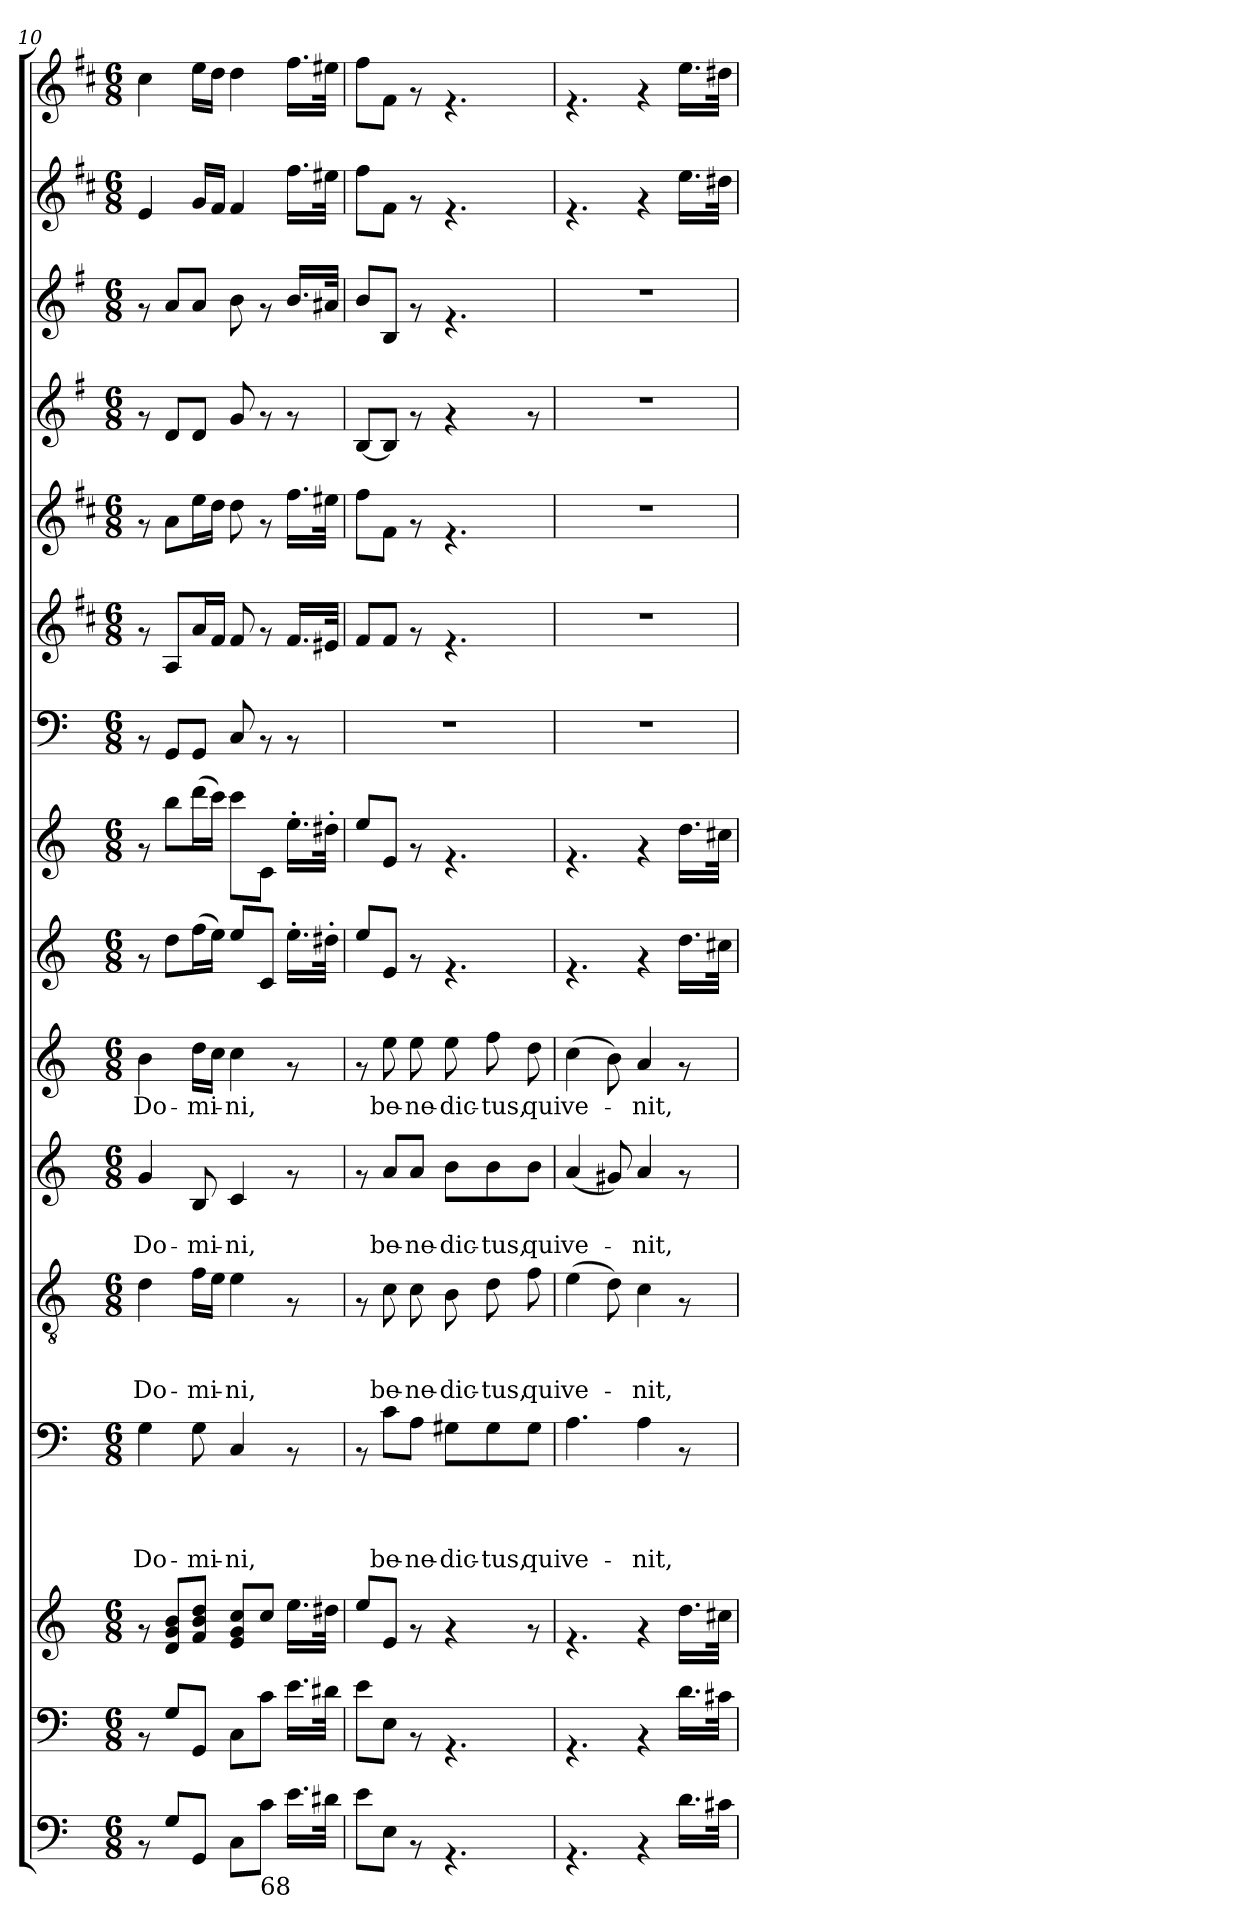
**kern	**kern	**kern	**kern	**text	**text	**text	**text	**kern	**text	**text	**text	**kern	**text	**text	**kern	**text	**kern	**kern	**kern	**kern	**kern	**kern	**kern	**kern	**kern
*part16	*part15	*part14	*part13	*part13	*part13	*part13	*part13	*part12	*part12	*part12	*part12	*part11	*part11	*part11	*part10	*part10	*part9	*part8	*part7	*part6	*part5	*part4	*part3	*part2	*part1
*staff16	*staff15	*staff14	*staff13	*staff13	*staff13	*staff13	*staff13	*staff12	*staff12	*staff12	*staff12	*staff11	*staff11	*staff11	*staff10	*staff10	*staff9	*staff8	*staff7	*staff6	*staff5	*staff4	*staff3	*staff2	*staff1
*clefF4	*clefF4	*clefG2	*clefF4	*	*	*	*	*clefGv2	*	*	*	*clefG2	*	*	*clefG2	*	*clefG2	*clefG2	*clefF4	*clefG2	*clefG2	*clefG2	*clefG2	*clefG2	*clefG2
*	*	*	*	*	*	*	*	*	*	*	*	*	*	*	*	*	*	*	*	*ITrd1c2	*ITrd1c2	*ITrd-3c-5	*ITrd-3c-5	*ITrd1c2	*ITrd1c2
*k[]	*k[]	*k[]	*k[]	*	*	*	*	*k[]	*	*	*	*k[]	*	*	*k[]	*	*k[]	*k[]	*k[]	*k[]	*k[]	*k[]	*k[]	*k[]	*k[]
*C:	*C:	*C:	*C:	*	*	*	*	*C:	*	*	*	*C:	*	*	*C:	*	*C:	*C:	*C:	*C:	*C:	*C:	*C:	*C:	*C:
*M6/8	*M6/8	*M6/8	*M6/8	*	*	*	*	*M6/8	*	*	*	*M6/8	*	*	*M6/8	*	*M6/8	*M6/8	*M6/8	*M6/8	*M6/8	*M6/8	*M6/8	*M6/8	*M6/8
=10	=10	=10	=10	=10	=10	=10	=10	=10	=10	=10	=10	=10	=10	=10	=10	=10	=10	=10	=10	=10	=10	=10	=10	=10	=10
!	!	!	!	!	!	!	!LO:LY:b	!	!	!	!LO:LY:b	!	!	!LO:LY:b	!	!LO:LY:b	!	!	!	!	!	!	!	!	!
8rAA	8rAA	8rf	4G\	.	.	.	Do-	4d\	.	.	Do-	4g/	.	Do-	4b\	Do-	8rf	8rf	8rAA	8rf	8rf	8rf	8rf	4d/	4b\
8G/L	8G/L	8d/ 8g/ 8b/L	.	.	.	.	.	.	.	.	.	.	.	.	.	.	8dd\L	8bb\L	8GG/L	8G/L	8g\L	8g/L	8dd/L	.	.
!	!	!	!	!	!	!	!LO:LY:b	!	!	!	!LO:LY:b	!	!	!LO:LY:b	!	!LO:LY:b	!	!	!	!	!	!	!	!	!
8GG/J	8GG/J	8f/ 8b/ 8dd/J	8G\	.	.	.	-mi-	16f\LL	.	.	-mi-	8B/	.	-mi-	16dd\LL	-mi-	(>16ff\L	(>16ddd\L	8GG/J	16g/L	16dd\L	8g/J	8dd/J	16f/LL	16dd\LL
.	.	.	.	.	.	.	.	16e\JJ	.	.	.	.	.	.	16cc\JJ	.	16ee\JJ)	16ccc\JJ)	.	16e/JJ	16cc\JJ	.	.	16e/JJ	16cc\JJ
!	!	!	!	!	!	!	!LO:LY:b	!	!	!	!LO:LY:b	!	!	!LO:LY:b	!	!LO:LY:b	!	!	!	!	!	!	!	!	!
8C\L	8C\L	8e/ 8g/ 8cc/L	4C/	.	.	.	-ni,	4e\	.	.	-ni,	4c/	.	-ni,	4cc\	-ni,	8ee/L	8ccc\L	8C/	8e/	8cc\	8cc/	8ee\	4e/	4cc\
!LO:TX:b:t=68	!	!	!	!	!	!	!	!	!	!	!	!	!	!	!	!	!	!	!	!	!	!	!	!	!
8c\J	8c\J	8cc/J	.	.	.	.	.	.	.	.	.	.	.	.	.	.	8c/J	8c\J	8rAA	8rf	8rf	8rf	8rf	.	.
16.e\LL	16.e\LL	16.ee\LL	8rAA	.	.	.	.	8rF	.	.	.	8rf	.	.	8rf	.	16.ee'>\LL	16.ee'>\LL	8rAA	16.e/LL	16.ee\LL	8rf	16.ee/LL	16.ee\LL	16.ee\LL
32d#X\JJk	32d#X\JJk	32dd#X\JJk	.	.	.	.	.	.	.	.	.	.	.	.	.	.	32dd#X'>\JJk	32dd#X'>\JJk	.	32d#X/JJk	32dd#X\JJk	.	32dd#X/JJk	32dd#X\JJk	32dd#X\JJk
=11	=11	=11	=11	=11	=11	=11	=11	=11	=11	=11	=11	=11	=11	=11	=11	=11	=11	=11	=11	=11	=11	=11	=11	=11	=11
8e\L	8e\L	8ee/L	8rAA	.	.	.	.	8rF	.	.	.	8rf	.	.	8rf	.	8ee/L	8ee/L	2.r	8e/L	8ee\L	[>8e/L	8ee/L	8ee\L	8ee\L
!	!	!	!	!	!	!	!LO:LY:b	!	!	!	!LO:LY:b	!	!	!LO:LY:b	!	!LO:LY:b	!	!	!	!	!	!	!	!	!
8E\J	8E\J	8e/J	8c\L	.	.	.	be-	8c\	.	.	be-	8a/L	.	be-	8ee\	be-	8e/J	8e/J	.	8e/J	8e\J	8e/J]	8e/J	8e\J	8e\J
!	!	!	!	!	!	!	!LO:LY:b	!	!	!	!LO:LY:b	!	!	!LO:LY:b	!	!LO:LY:b	!	!	!	!	!	!	!	!	!
8rAA	8rAA	8rf	8A\J	.	.	.	-ne-	8c\	.	.	-ne-	8a/J	.	-ne-	8ee\	-ne-	8rf	8rf	.	8rf	8rf	8rf	8rf	8rf	8rf
!	!	!	!	!	!	!	!LO:LY:b	!	!	!	!LO:LY:b	!	!	!LO:LY:b	!	!LO:LY:b	!	!	!	!	!	!	!	!	!
4.rAA	4.rAA	4rf	8G#X\L	.	.	.	-dic-	8B\	.	.	-dic-	8b\L	.	-dic-	8ee\	-dic-	4.rf	4.rf	.	4.rf	4.rf	4rf	4.rf	4.rf	4.rf
!	!	!	!	!	!	!	!LO:LY:b	!	!	!	!LO:LY:b	!	!	!LO:LY:b	!	!LO:LY:b	!	!	!	!	!	!	!	!	!
.	.	.	8G#\	.	.	.	-tus,	8d\	.	.	-tus,	8b\	.	-tus,	8ff\	-tus,	.	.	.	.	.	.	.	.	.
!	!	!	!	!	!	!	!LO:LY:b	!	!	!	!LO:LY:b	!	!	!LO:LY:b	!	!LO:LY:b	!	!	!	!	!	!	!	!	!
.	.	8rf	8G#\J	.	.	.	qui	8f\	.	.	qui	8b\J	.	qui	8dd\	qui	.	.	.	.	.	8rf	.	.	.
=12	=12	=12	=12	=12	=12	=12	=12	=12	=12	=12	=12	=12	=12	=12	=12	=12	=12	=12	=12	=12	=12	=12	=12	=12	=12
!	!	!	!	!	!	!	!LO:LY:b	!	!	!	!LO:LY:b	!	!	!LO:LY:b	!	!LO:LY:b	!	!	!	!	!	!	!	!	!
4.rAA	4.rAA	4.rf	4.A\	.	.	.	ve-	(>4e\	.	.	ve-	(<4a/	.	ve-	(>4cc\	ve-	4.rf	4.rf	2.r	2.r	2.r	2.r	2.r	4.rf	4.rf
.	.	.	.	.	.	.	.	8d\)	.	.	.	8g#X/)	.	.	8b\)	.	.	.	.	.	.	.	.	.	.
!	!	!	!	!	!	!	!LO:LY:b	!	!	!	!LO:LY:b	!	!	!LO:LY:b	!	!LO:LY:b	!	!	!	!	!	!	!	!	!
4rAA	4rAA	4rf	4A\	.	.	.	-nit,	4c\	.	.	-nit,	4a/	.	-nit,	4a/	-nit,	4rf	4rf	.	.	.	.	.	4rf	4rf
16.d\LL	16.d\LL	16.dd\LL	8rAA	.	.	.	.	8rF	.	.	.	8rf	.	.	8rf	.	16.dd\LL	16.dd\LL	.	.	.	.	.	16.dd\LL	16.dd\LL
32c#X\JJk	32c#X\JJk	32cc#X\JJk	.	.	.	.	.	.	.	.	.	.	.	.	.	.	32cc#X\JJk	32cc#X\JJk	.	.	.	.	.	32cc#X\JJk	32cc#X\JJk
=	=	=	=	=	=	=	=	=	=	=	=	=	=	=	=	=	=	=	=	=	=	=	=	=	=
*-	*-	*-	*-	*-	*-	*-	*-	*-	*-	*-	*-	*-	*-	*-	*-	*-	*-	*-	*-	*-	*-	*-	*-	*-	*-
